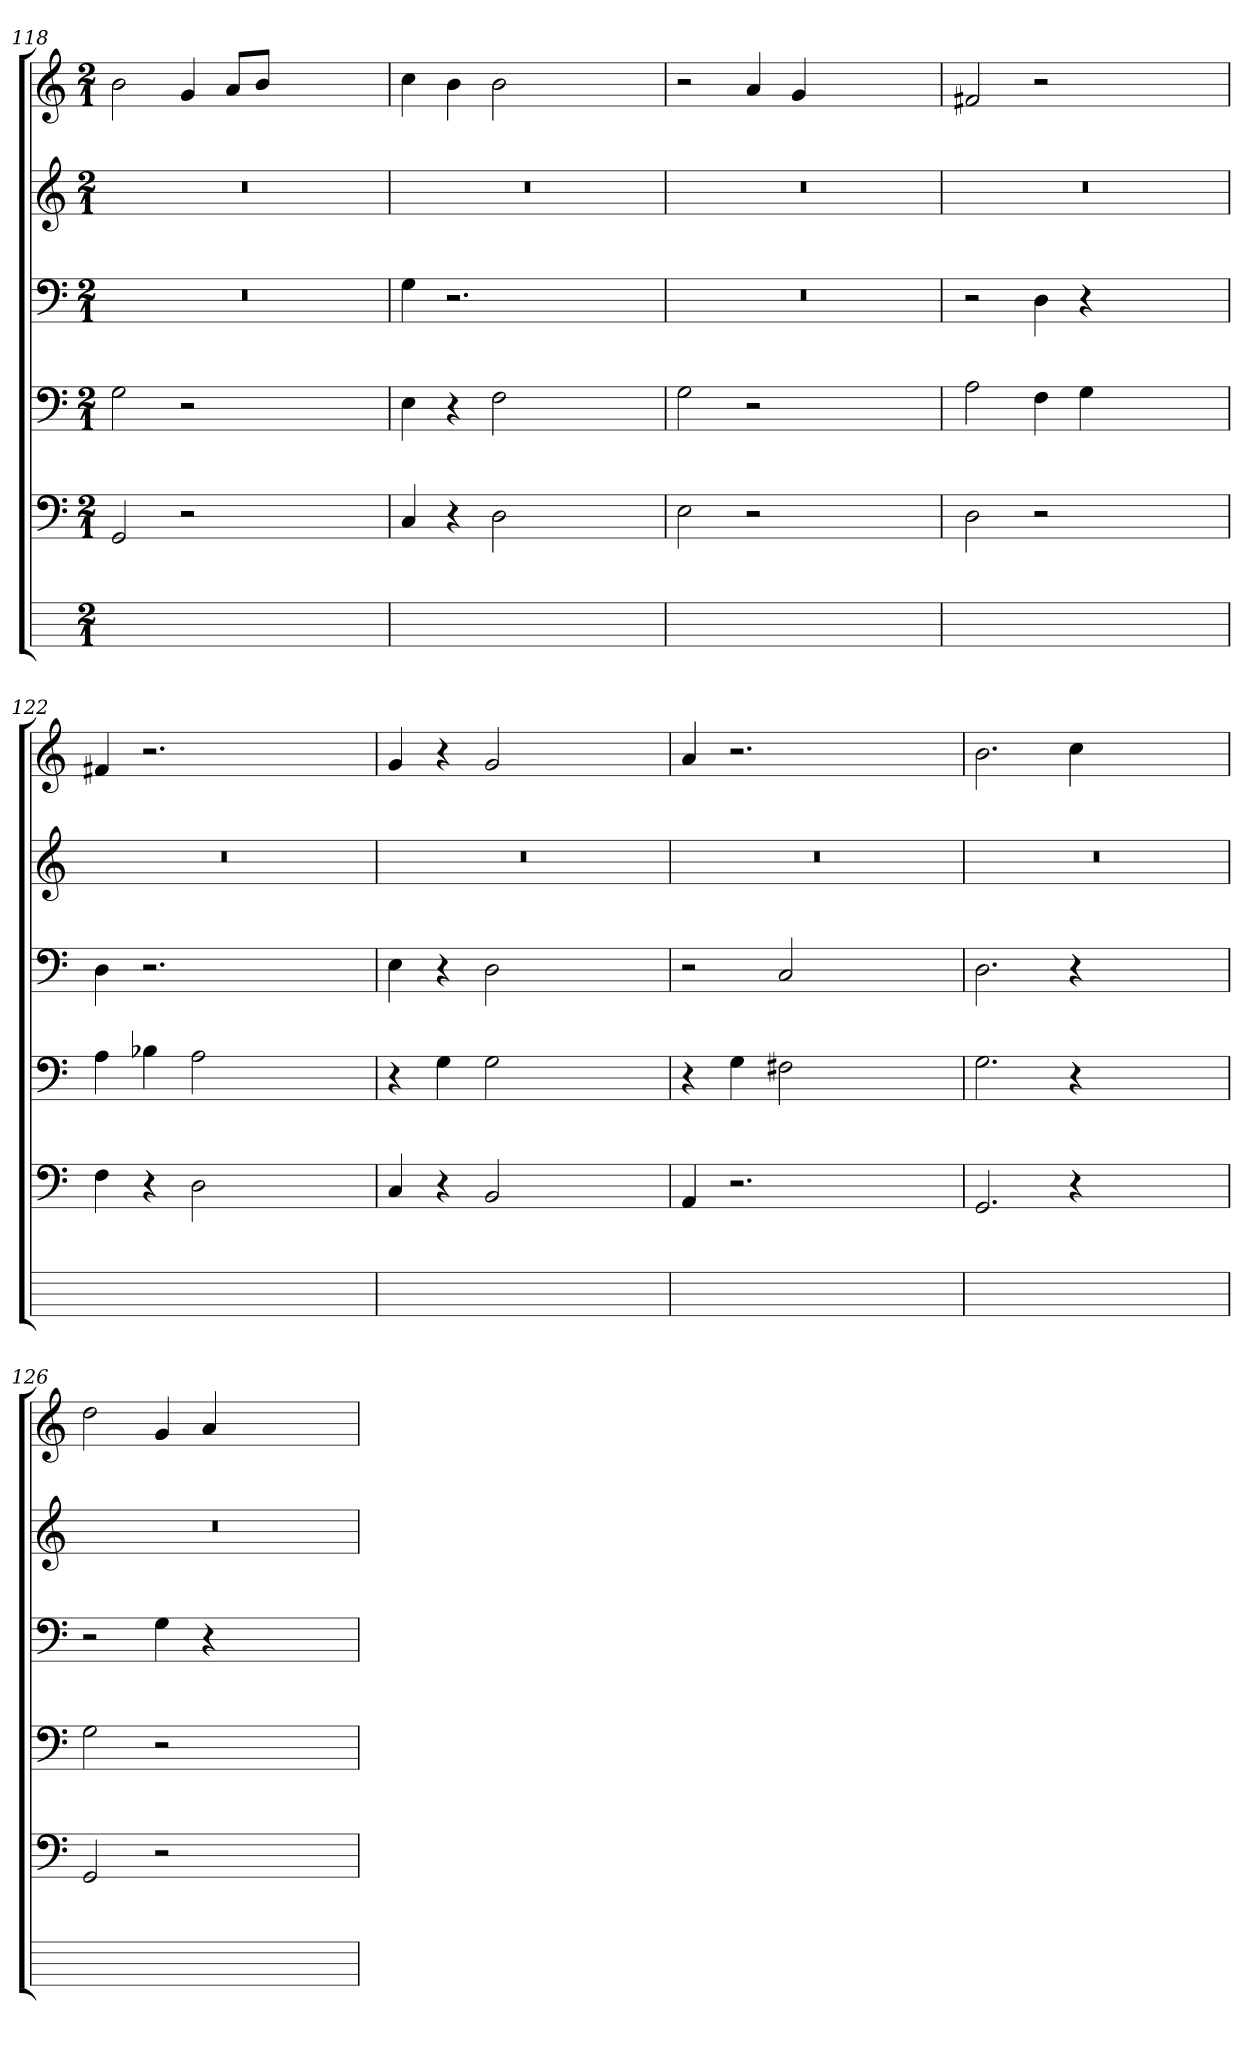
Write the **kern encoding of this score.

**kern	**kern	**kern	**kern	**kern	**kern
*part6	*part5	*part4	*part3	*part2	*part1
*staff6	*staff5	*staff4	*staff3	*staff2	*staff1
*	*clefF4	*clefF4	*clefF4	*clefG2	*clefG2
*	*k[]	*k[]	*k[]	*k[]	*k[]
*	*C:	*C:	*C:	*C:	*C:
*M2/1	*M2/1	*M2/1	*M2/1	*M2/1	*M2/1
=118	=118	=118	=118	=118	=118
0ryy	2GG	2G	0r	0r	2b
.	2r	2r	.	.	4g
.	.	.	.	.	8aiL
.	.	.	.	.	8biJ
.	1ryy	1ryy	.	.	1ryy
=119	=119	=119	=119	=119	=119
0ryy	4Cj	4E	4GZ	0r	4cc
.	4r	4r	2.r	.	4bZ
.	2D	2F	.	.	2bV
.	1ryy	1ryy	1ryy	.	1ryy
=120	=120	=120	=120	=120	=120
0ryy	2E	2G	0r	0r	2r
.	2r	2r	.	.	4a
.	.	.	.	.	4g
.	1ryy	1ryy	.	.	1ryy
=121	=121	=121	=121	=121	=121
0ryy	2D	2A	2r	0r	2f#XV
.	2r	4F	4D	.	2r
.	.	4G	4r	.	.
.	1ryy	1ryy	1ryy	.	1ryy
=122	=122	=122	=122	=122	=122
0ryy	4FZ	4A	4D	0r	4f#XZ
.	4r	4B-X	2.r	.	2.r
.	2D	2A	.	.	.
.	1ryy	1ryy	1ryy	.	1ryy
=123	=123	=123	=123	=123	=123
0ryy	4C	4r	4E	0r	4g
.	4r	4G	4r	.	4r
.	2BB	2G	2D	.	2gj
.	1ryy	1ryy	1ryy	.	1ryy
=124	=124	=124	=124	=124	=124
0ryy	4AA	4r	2r	0r	4a
.	2.r	4Gi	.	.	2.r
.	.	2F#X	2C	.	.
.	1ryy	1ryy	1ryy	.	1ryy
=125	=125	=125	=125	=125	=125
0ryy	2.GG	2.G	2.D	0r	2.b
.	4r	4r	4r	.	4cc
.	1ryy	1ryy	1ryy	.	1ryy
=126	=126	=126	=126	=126	=126
0ryy	2GGj	2Gj	2r	0r	2dd
.	2r	2r	4G	.	4g
.	.	.	4r	.	4a
.	1ryy	1ryy	1ryy	.	1ryy
=	=	=	=	=	=
*-	*-	*-	*-	*-	*-
